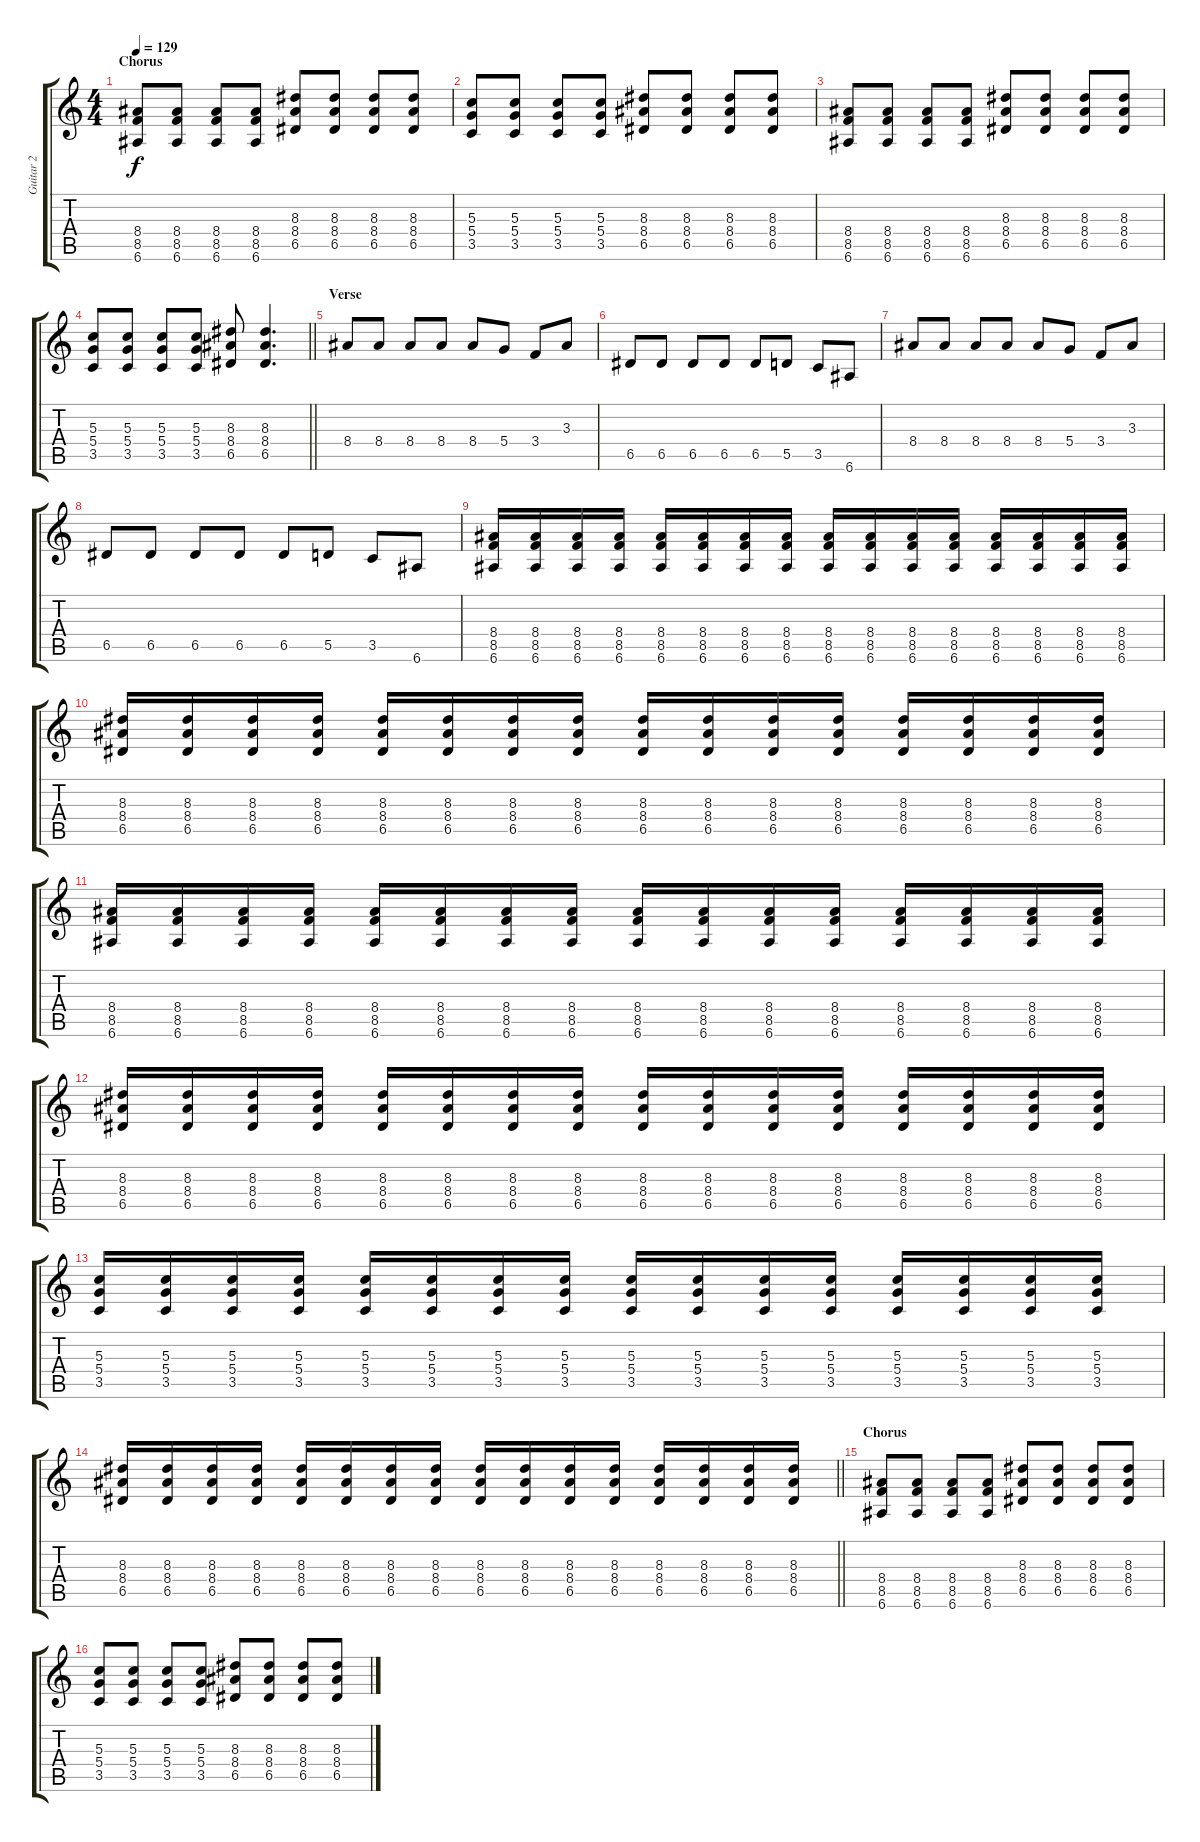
\track ("Guitar 2" "Guitar 2") {instrument overdrivenguitar}
\staff {score tabs}
\tuning (E4 B3 G3 D3 A2 E2) {hide}
\ts (4 4)
\section ("" "Chorus")
\tempo 129
\clef g2
\ks c
(8.4 8.5 6.6).8{dy f} (8.4 8.5 6.6).8 (8.4 8.5 6.6).8 (8.4 8.5 6.6).8 (8.3 8.4 6.5).8 (8.3 8.4 6.5).8 (8.3 8.4 6.5).8 (8.3 8.4 6.5).8 |
(5.3 5.4 3.5).8 (5.3 5.4 3.5).8 (5.3 5.4 3.5).8 (5.3 5.4 3.5).8 (8.3 8.4 6.5).8 (8.3 8.4 6.5).8 (8.3 8.4 6.5).8 (8.3 8.4 6.5).8 |
(8.4 8.5 6.6).8 (8.4 8.5 6.6).8 (8.4 8.5 6.6).8 (8.4 8.5 6.6).8 (8.3 8.4 6.5).8 (8.3 8.4 6.5).8 (8.3 8.4 6.5).8 (8.3 8.4 6.5).8 |
\barLineRight lightlight
(5.3 5.4 3.5).8 (5.3 5.4 3.5).8 (5.3 5.4 3.5).8 (5.3 5.4 3.5).8 (8.3 8.4 6.5).8 (8.3 8.4 6.5).4{d} |
\section ("" "Verse")
8.4.8 8.4.8 8.4.8 8.4.8 8.4.8 5.4.8 3.4.8 3.3.8 |
6.5.8 6.5.8 6.5.8 6.5.8 6.5.8 5.5.8 3.5.8 6.6.8 |
8.4.8 8.4.8 8.4.8 8.4.8 8.4.8 5.4.8 3.4.8 3.3.8 |
6.5.8 6.5.8 6.5.8 6.5.8 6.5.8 5.5.8 3.5.8 6.6.8 |
(8.4 8.5 6.6).16 (8.4 8.5 6.6).16 (8.4 8.5 6.6).16 (8.4 8.5 6.6).16 (8.4 8.5 6.6).16 (8.4 8.5 6.6).16 (8.4 8.5 6.6).16 (8.4 8.5 6.6).16 (8.4 8.5 6.6).16 (8.4 8.5 6.6).16 (8.4 8.5 6.6).16 (8.4 8.5 6.6).16 (8.4 8.5 6.6).16 (8.4 8.5 6.6).16 (8.4 8.5 6.6).16 (8.4 8.5 6.6).16 |
(8.3 8.4 6.5).16 (8.3 8.4 6.5).16 (8.3 8.4 6.5).16 (8.3 8.4 6.5).16 (8.3 8.4 6.5).16 (8.3 8.4 6.5).16 (8.3 8.4 6.5).16 (8.3 8.4 6.5).16 (8.3 8.4 6.5).16 (8.3 8.4 6.5).16 (8.3 8.4 6.5).16 (8.3 8.4 6.5).16 (8.3 8.4 6.5).16 (8.3 8.4 6.5).16 (8.3 8.4 6.5).16 (8.3 8.4 6.5).16 |
(8.4 8.5 6.6).16 (8.4 8.5 6.6).16 (8.4 8.5 6.6).16 (8.4 8.5 6.6).16 (8.4 8.5 6.6).16 (8.4 8.5 6.6).16 (8.4 8.5 6.6).16 (8.4 8.5 6.6).16 (8.4 8.5 6.6).16 (8.4 8.5 6.6).16 (8.4 8.5 6.6).16 (8.4 8.5 6.6).16 (8.4 8.5 6.6).16 (8.4 8.5 6.6).16 (8.4 8.5 6.6).16 (8.4 8.5 6.6).16 |
(8.3 8.4 6.5).16 (8.3 8.4 6.5).16 (8.3 8.4 6.5).16 (8.3 8.4 6.5).16 (8.3 8.4 6.5).16 (8.3 8.4 6.5).16 (8.3 8.4 6.5).16 (8.3 8.4 6.5).16 (8.3 8.4 6.5).16 (8.3 8.4 6.5).16 (8.3 8.4 6.5).16 (8.3 8.4 6.5).16 (8.3 8.4 6.5).16 (8.3 8.4 6.5).16 (8.3 8.4 6.5).16 (8.3 8.4 6.5).16 |
(5.3 5.4 3.5).16 (5.3 5.4 3.5).16 (5.3 5.4 3.5).16 (5.3 5.4 3.5).16 (5.3 5.4 3.5).16 (5.3 5.4 3.5).16 (5.3 5.4 3.5).16 (5.3 5.4 3.5).16 (5.3 5.4 3.5).16 (5.3 5.4 3.5).16 (5.3 5.4 3.5).16 (5.3 5.4 3.5).16 (5.3 5.4 3.5).16 (5.3 5.4 3.5).16 (5.3 5.4 3.5).16 (5.3 5.4 3.5).16 |
\barLineRight lightlight
(8.3 8.4 6.5).16 (8.3 8.4 6.5).16 (8.3 8.4 6.5).16 (8.3 8.4 6.5).16 (8.3 8.4 6.5).16 (8.3 8.4 6.5).16 (8.3 8.4 6.5).16 (8.3 8.4 6.5).16 (8.3 8.4 6.5).16 (8.3 8.4 6.5).16 (8.3 8.4 6.5).16 (8.3 8.4 6.5).16 (8.3 8.4 6.5).16 (8.3 8.4 6.5).16 (8.3 8.4 6.5).16 (8.3 8.4 6.5).16 |
\section ("" "Chorus")
(8.4 8.5 6.6).8 (8.4 8.5 6.6).8 (8.4 8.5 6.6).8 (8.4 8.5 6.6).8 (8.3 8.4 6.5).8 (8.3 8.4 6.5).8 (8.3 8.4 6.5).8 (8.3 8.4 6.5).8 |
(5.3 5.4 3.5).8 (5.3 5.4 3.5).8 (5.3 5.4 3.5).8 (5.3 5.4 3.5).8 (8.3 8.4 6.5).8 (8.3 8.4 6.5).8 (8.3 8.4 6.5).8 (8.3 8.4 6.5).8
